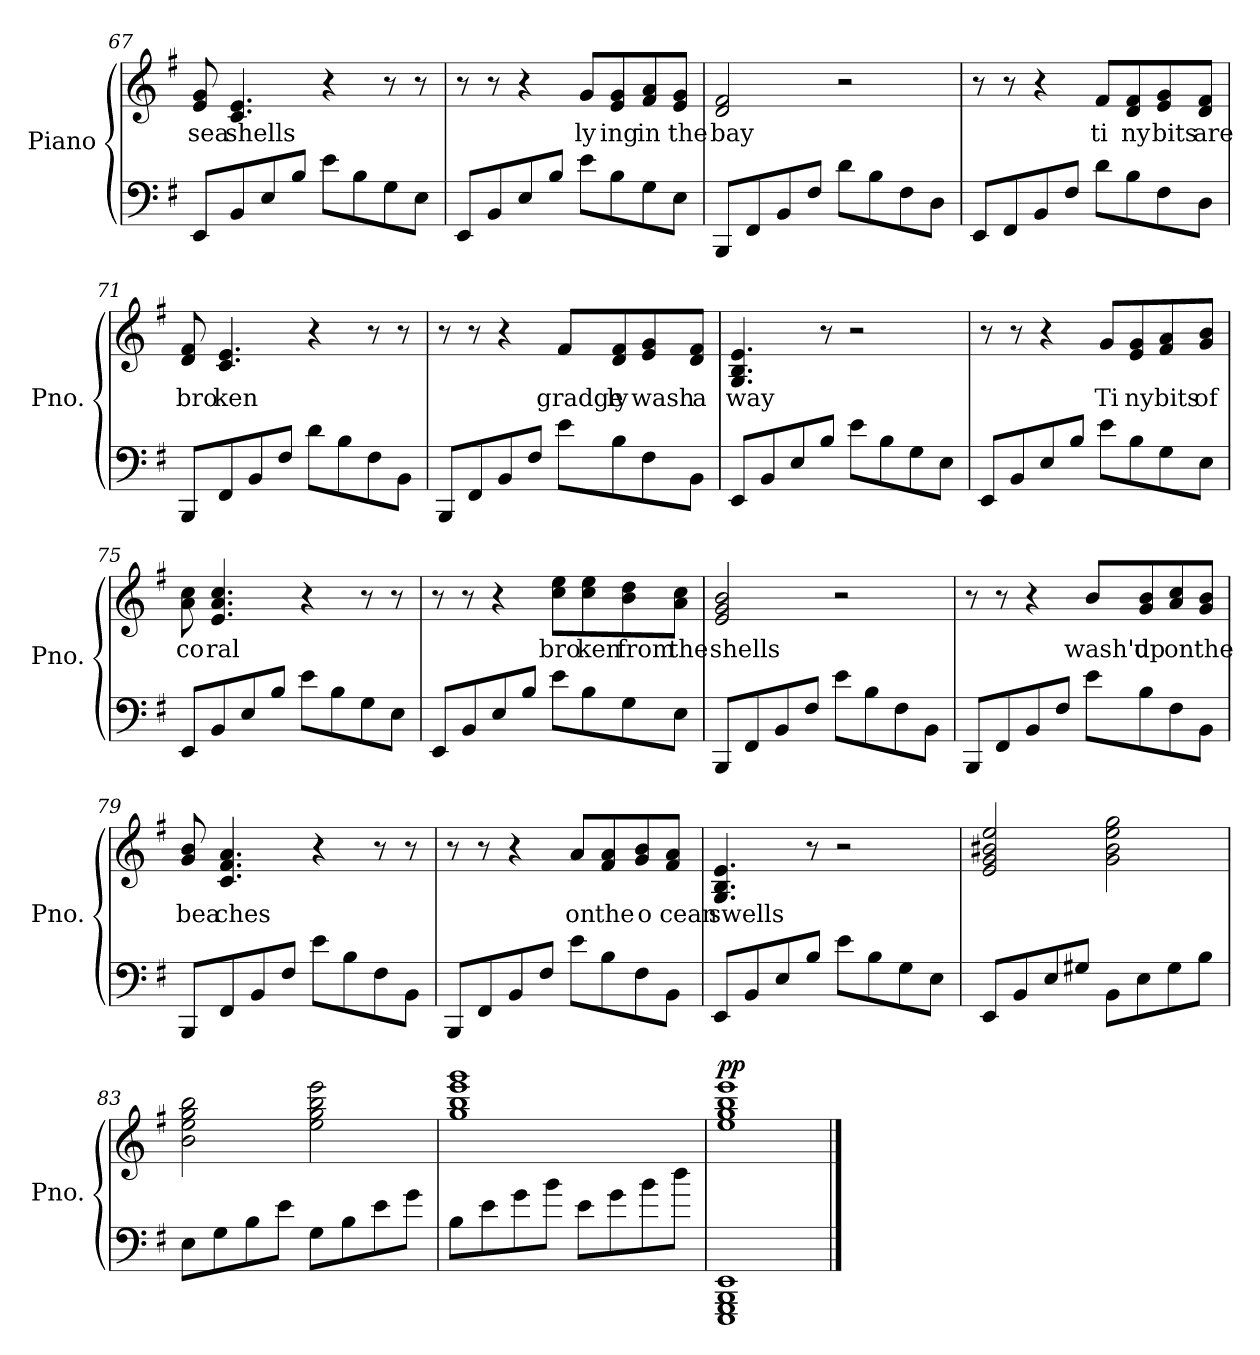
**kern	**kern	**text	**dynam
*part1	*part1	*part1	*part1
*staff2	*staff1	*staff1	*staff1/2
*I"Piano	*	*	*
*I'Pno.	*	*	*
*clefF4	*clefG2	*	*
*k[f#]	*k[f#]	*	*
=67	=67	=67	=67
!	!	!LO:LY:b	!
8EE/L	8e/ 8g/	sea	.
!	!	!LO:LY:b	!
8BB/	4.c/ 4.e/	shells	.
8E/	.	.	.
8B/J	.	.	.
8e\L	4r	.	.
8B\	.	.	.
8G\	8r	.	.
8E\J	8r	.	.
=68	=68	=68	=68
8EE/L	8r	.	.
8BB/	8r	.	.
8E/	4r	.	.
8B/J	.	.	.
!	!	!LO:LY:b	!
8e\L	8g/L	ly	.
!	!	!LO:LY:b	!
8B\	8e/ 8g/	ing	.
!	!	!LO:LY:b	!
8G\	8f#/ 8a/	in	.
!	!	!LO:LY:b	!
8E\J	8e/ 8g/J	the	.
!!LO:LB:g=z
=69	=69	=69	=69
!	!	!LO:LY:b	!
8BBB/L	2d/ 2f#/	bay	.
8FF#/	.	.	.
8BB/	.	.	.
8F#/J	.	.	.
8d\L	2r	.	.
8B\	.	.	.
8F#\	.	.	.
8D\J	.	.	.
=70	=70	=70	=70
8EE/L	8r	.	.
8FF#/	8r	.	.
8BB/	4r	.	.
8F#/J	.	.	.
!	!	!LO:LY:b	!
8d\L	8f#/L	ti	.
!	!	!LO:LY:b	!
8B\	8d/ 8f#/	ny	.
!	!	!LO:LY:b	!
8F#\	8e/ 8g/	bits	.
!	!	!LO:LY:b	!
8D\J	8d/ 8f#/J	are	.
=71	=71	=71	=71
!	!	!LO:LY:b	!
8BBB/L	8d/ 8f#/	bro	.
!	!	!LO:LY:b	!
8FF#/	4.c/ 4.e/	ken	.
8BB/	.	.	.
8F#/J	.	.	.
8d\L	4r	.	.
8B\	.	.	.
8F#\	8r	.	.
8BB\J	8r	.	.
=72	=72	=72	=72
8BBB/L	8r	.	.
8FF#/	8r	.	.
8BB/	4r	.	.
8F#/J	.	.	.
!	!	!LO:LY:b	!
8e\L	8f#/L	gradge	.
!	!	!LO:LY:b	!
8B\	8d/ 8f#/	ly	.
!	!	!LO:LY:b	!
8F#\	8e/ 8g/	wash	.
!	!	!LO:LY:b	!
8BB\J	8d/ 8f#/J	a	.
!!LO:LB:g=z
=73	=73	=73	=73
!	!	!LO:LY:b	!
8EE/L	4.G/ 4.B/ 4.e/	way	.
8BB/	.	.	.
8E/	.	.	.
8B/J	8r	.	.
8e\L	2r	.	.
8B\	.	.	.
8G\	.	.	.
8E\J	.	.	.
=74	=74	=74	=74
8EE/L	8r	.	.
8BB/	8r	.	.
8E/	4r	.	.
8B/J	.	.	.
!	!	!LO:LY:b	!
8e\L	8g/L	Ti	.
!	!	!LO:LY:b	!
8B\	8e/ 8g/	ny	.
!	!	!LO:LY:b	!
8G\	8f#/ 8a/	bits	.
!	!	!LO:LY:b	!
8E\J	8g/ 8b/J	of	.
=75	=75	=75	=75
!	!	!LO:LY:b	!
8EE/L	8a\ 8cc\	co	.
!	!	!LO:LY:b	!
8BB/	4.e/ 4.a/ 4.cc/	ral	.
8E/	.	.	.
8B/J	.	.	.
8e\L	4r	.	.
8B\	.	.	.
8G\	8r	.	.
8E\J	8r	.	.
=76	=76	=76	=76
8EE/L	8r	.	.
8BB/	8r	.	.
8E/	4r	.	.
8B/J	.	.	.
!	!	!LO:LY:b	!
8e\L	8cc\ 8ee\L	bro	.
!	!	!LO:LY:b	!
8B\	8cc\ 8ee\	ken	.
!	!	!LO:LY:b	!
8G\	8b\ 8dd\	from	.
!	!	!LO:LY:b	!
8E\J	8a\ 8cc\J	the	.
!!LO:LB:g=z
=77	=77	=77	=77
!	!	!LO:LY:b	!
8BBB/L	2e/ 2g/ 2b/	shells	.
8FF#/	.	.	.
8BB/	.	.	.
8F#/J	.	.	.
8e\L	2r	.	.
8B\	.	.	.
8F#\	.	.	.
8BB\J	.	.	.
=78	=78	=78	=78
8BBB/L	8r	.	.
8FF#/	8r	.	.
8BB/	4r	.	.
8F#/J	.	.	.
!	!	!LO:LY:b	!
8e\L	8b/L	wash'd	.
!	!	!LO:LY:b	!
8B\	8g/ 8b/	up	.
!	!	!LO:LY:b	!
8F#\	8a/ 8cc/	on	.
!	!	!LO:LY:b	!
8BB\J	8g/ 8b/J	the	.
=79	=79	=79	=79
!	!	!LO:LY:b	!
8BBB/L	8g/ 8b/	bea	.
!	!	!LO:LY:b	!
8FF#/	4.c/ 4.f#/ 4.a/	ches	.
8BB/	.	.	.
8F#/J	.	.	.
8e\L	4r	.	.
8B\	.	.	.
8F#\	8r	.	.
8BB\J	8r	.	.
=80	=80	=80	=80
8BBB/L	8r	.	.
8FF#/	8r	.	.
8BB/	4r	.	.
8F#/J	.	.	.
!	!	!LO:LY:b	!
8e\L	8a/L	on	.
!	!	!LO:LY:b	!
8B\	8f#/ 8a/	the	.
!	!	!LO:LY:b	!
8F#\	8g/ 8b/	o	.
!	!	!LO:LY:b	!
8BB\J	8f#/ 8a/J	cean	.
!!LO:PB:g=z
=81	=81	=81	=81
!	!	!LO:LY:b	!
8EE/L	4.G/ 4.B/ 4.e/	swells	.
8BB/	.	.	.
8E/	.	.	.
8B/J	8r	.	.
8e\L	2r	.	.
8B\	.	.	.
8G\	.	.	.
8E\J	.	.	.
=82	=82	=82	=82
8EE/L	2e/ 2g/ 2b#X/ 2ee/	.	.
8BB/	.	.	.
8E/	.	.	.
8G#X/J	.	.	.
8BB\L	2g\ 2b#\ 2ee\ 2gg\	.	.
8E\	.	.	.
8G#\	.	.	.
8B\J	.	.	.
=83	=83	=83	=83
8E\L	2b\ 2ee\ 2gg\ 2bb\	.	.
8G\	.	.	.
8B\	.	.	.
8e\J	.	.	.
8G\L	2ee\ 2gg\ 2bb\ 2eee\	.	.
8B\	.	.	.
8e\	.	.	.
8g\J	.	.	.
=84	=84	=84	=84
8B\L	1gg 1bb 1eee 1ggg	.	.
8e\	.	.	.
8g\	.	.	.
8b\J	.	.	.
8e\L	.	.	.
8g\	.	.	.
8b\	.	.	.
8dd\J	.	.	.
=85	=85	=85	=85
!	!	!	!LO:DY:b
1EEE 1GGG 1BBB 1EE	1ee 1gg 1bb 1eee	.	pp
==	==	==	==
*-	*-	*-	*-
